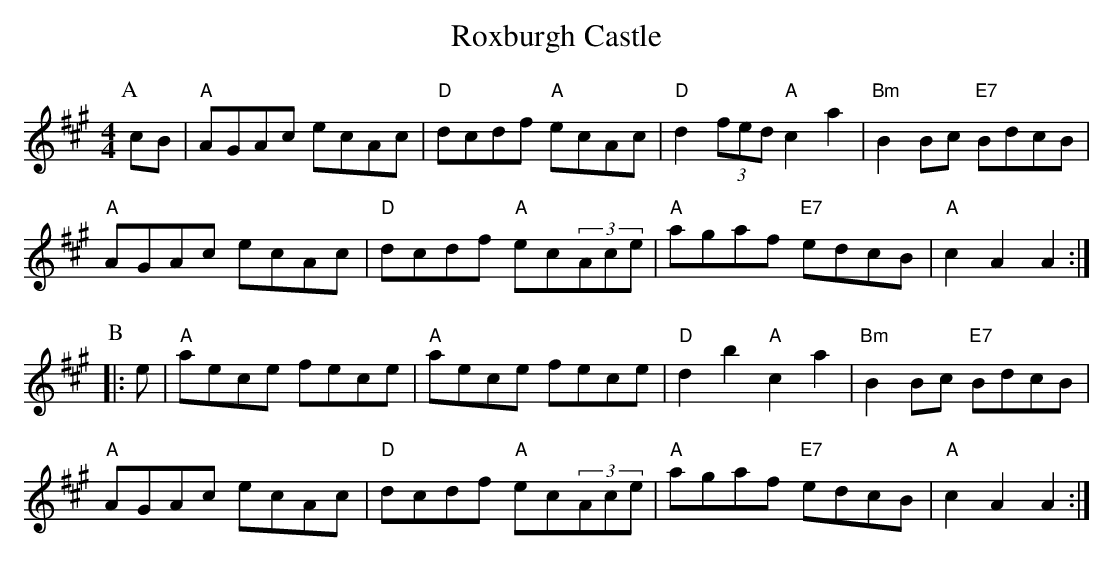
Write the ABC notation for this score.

X:1
T:Roxburgh Castle
M:4/4
L:1/4
K:A
P:A
c/2B/2|"A"A/2G/2A/2c/2 e/2c/2A/2c/2|"D"d/2c/2d/2f/2 "A"e/2c/2A/2c/2|\
"D"d(3f/2e/2d/2 "A"ca|"Bm"BB/2c/2 "E7"B/2d/2c/2B/2|
"A"A/2G/2A/2c/2 e/2c/2A/2c/2|"D"d/2c/2d/2f/2 "A"e/2c/2(3A/2c/2e/2|\
"A"a/2g/2a/2f/2 "E7"e/2d/2c/2B/2|"A"cA A:|
P:B
|:e/2|"A"a/2e/2c/2e/2 f/2e/2c/2e/2|"A"a/2e/2c/2e/2 f/2e/2c/2e/2|"D"db "A"ca|\
"Bm"BB/2c/2 "E7"B/2d/2c/2B/2|
"A"A/2G/2A/2c/2 e/2c/2A/2c/2|"D"d/2c/2d/2f/2 "A"e/2c/2(3A/2c/2e/2|\
"A"a/2g/2a/2f/2 "E7"e/2d/2c/2B/2|"A"cA A:|
